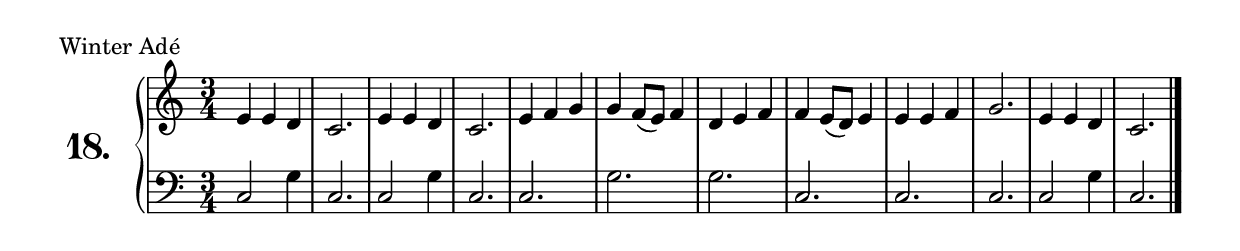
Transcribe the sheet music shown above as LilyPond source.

\version "2.18.2"

\score {
  \new PianoStaff  <<
    \set PianoStaff.instrumentName = \markup {
      \huge \bold \number "18." }

    \new Staff = "upper" \with {
      midiInstrument = #"acoustic grand" }

    \relative c' {
      \clef treble
      \key c \major
      \time 3/4

      e4 e d      | %01
      c2.         | %02
      e4 e d      | %03
      c2.         | %04
      e4 f g      | %05
      g f8( e) f4 | %06
      d e f       | %07
      f e8( d) e4 | %08
      e e f       | %09
      g2.         | %10
      e4 e d      | %11
      c2.         | %12
      \bar "|."
    }
    \new Staff = "lower" \with {
      midiInstrument = #"acoustic grand" }

    \relative c {
      \clef bass
      \key c \major
      \time 3/4

      c2 g'4 | %01
      c,2.   | %02
      c2 g'4 | %03
      c,2.   | %04
      c      | %05
      g'     | %06
      g      | %07
      c,     | %08
      c      | %09
      c      | %10
      c2 g'4 | %11
      c,2.   | %12
      \bar "|."
    }
  >>
  \layout { }
  \midi { }
  \header {
    composer = "Deutsches Volkslied"
    piece = "Winter Adé"
    %opus = ""
  }
}

